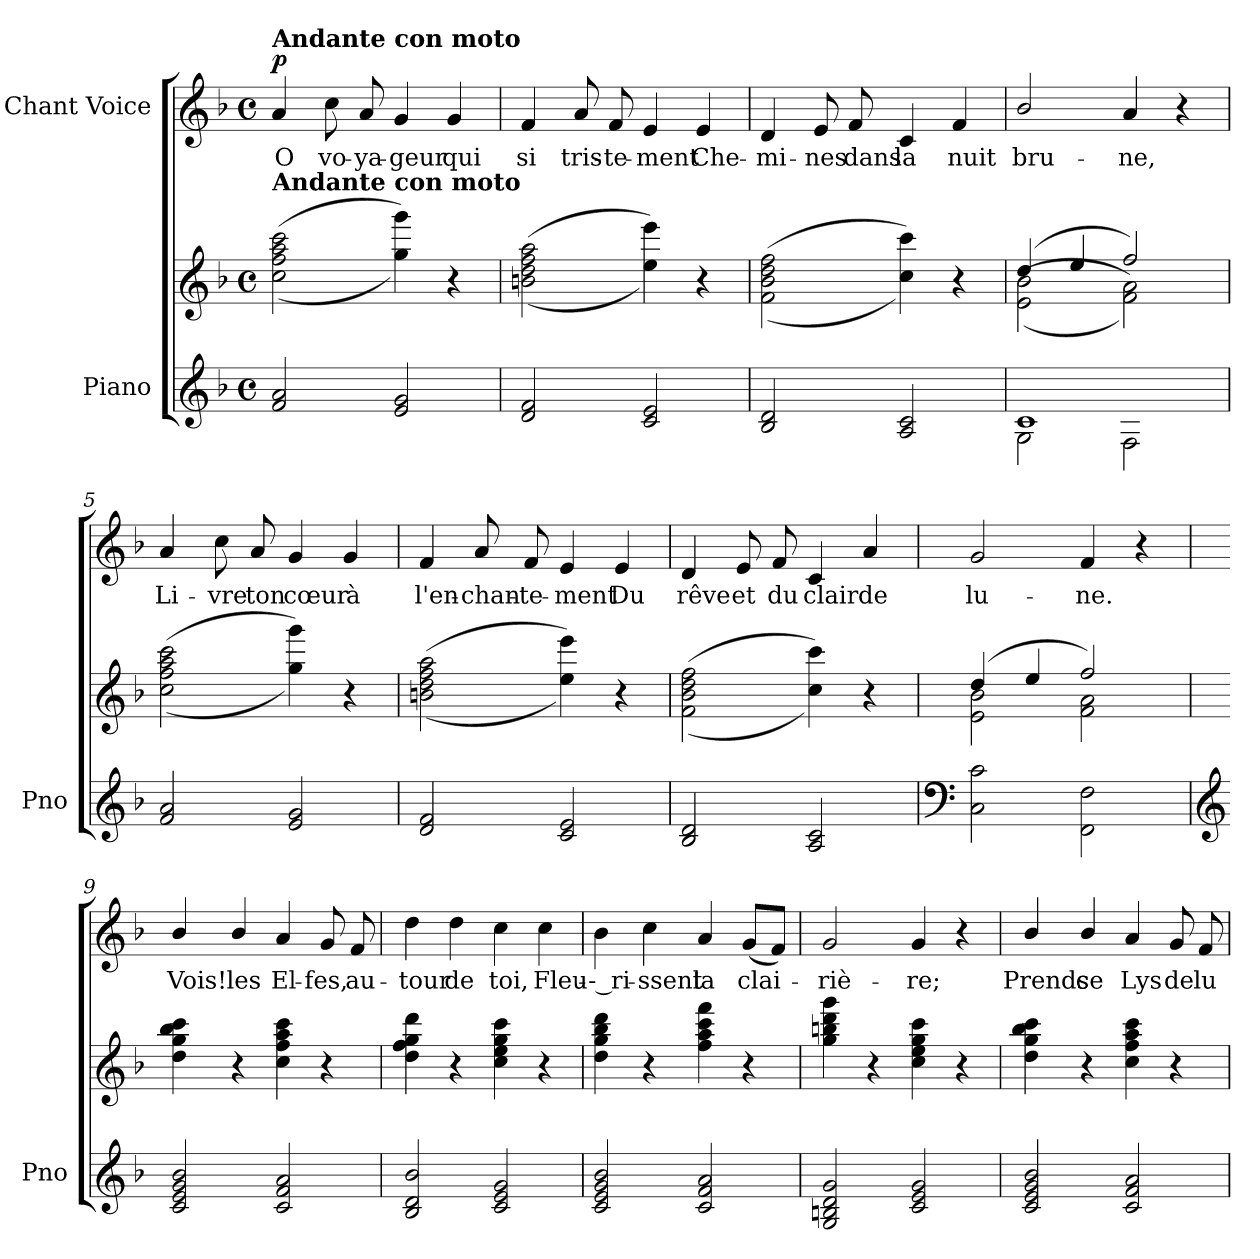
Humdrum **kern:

**kern	**kern	**dynam	**kern	**text	**dynam
*part2	*part2	*part2	*part1	*part1	*part1
*staff3	*staff2	*staff2/3	*staff1	*staff1	*staff1
*I"Piano	*	*	*I"Chant Voice	*	*
*I'Pno	*	*	*	*	*
*clefG2	*clefG2	*	*clefG2	*	*
*k[b-]	*k[b-]	*	*k[b-]	*	*
*M4/4	*M4/4	*	*M4/4	*	*
*met(c)	*met(c)	*	*met(c)	*	*
*MM80	*MM80	*	*MM80	*	*
=1	=1	=1	=1	=1	=1
!	!	!	!LO:TX:a:B:t=Andante con moto	!	!
!	!LO:TX:a:B:t=Andante con moto	!	!	!	!
!	!	!LO:DY:b	!	!LO:LY:b	!
!	!	!LO:DY:n=1:b	!	!	!LO:DY:a
2f/ 2a/	((<2cc\ 2ff\ 2aa\ 2ccc\	pp other-dynamics	4a/	O	p
!	!	!	!	!LO:LY:b	!
.	.	.	8cc\	vo-	.
!	!	!	!	!LO:LY:b	!
.	.	.	8a/	-ya-	.
!	!	!	!	!LO:LY:b	!
2e/ 2g/	4gg\ 4ggg\))	.	4g/	-geur	.
!	!	!	!	!LO:LY:b	!
.	4r	.	4g/	qui	.
=2	=2	=2	=2	=2	=2
!	!	!	!	!LO:LY:b	!
2d/ 2f/	((<2bn\ 2dd\ 2ff\ 2aa\	.	4f/	si	.
!	!	!	!	!LO:LY:b	!
.	.	.	8a/	tris-	.
!	!	!	!	!LO:LY:b	!
.	.	.	8f/	-te-	.
!	!	!	!	!LO:LY:b	!
2c/ 2e/	4ee\ 4eee\))	.	4e/	-ment	.
!	!	!	!	!LO:LY:b	!
.	4r	.	4e/	Che-	.
=3	=3	=3	=3	=3	=3
!	!	!	!	!LO:LY:b	!
2B-/ 2d/	((<2f\ 2b-\ 2dd\ 2ff\	.	4d/	-mi-	.
!	!	!	!	!LO:LY:b	!
.	.	.	8e/	-nes	.
!	!	!	!	!LO:LY:b	!
.	.	.	8f/	dans	.
!	!	!	!	!LO:LY:b	!
2A/ 2c/	4cc\ 4ccc\))	.	4c/	la	.
!	!	!	!	!LO:LY:b	!
.	4r	.	4f/	nuit	.
=4	=4	=4	=4	=4	=4
*^	*^	*	*	*	*
!	!	!	!	!	!	!LO:LY:b	!
1c	2G\	(4dd/	((2e\ 2b-\	.	2b-/	bru-	.
.	.	4ee/	.	.	.	.	.
!	!	!	!	!	!	!LO:LY:b	!
.	2F\	2ff/)	2f\ 2a\))	.	4a/	-ne,	.
.	.	.	.	.	4r	.	.
*v	*v	*	*	*	*	*	*
*	*v	*v	*	*	*	*
=5	=5	=5	=5	=5	=5
!	!	!LO:DY:b	!	!LO:LY:b	!
!	!	!LO:DY:n=1:b	!	!	!
2f/ 2a/	((<2cc\ 2ff\ 2aa\ 2ccc\	other-dynamics pp	4a/	Li-	.
!	!	!	!	!LO:LY:b	!
.	.	.	8cc\	-vre	.
!	!	!	!	!LO:LY:b	!
.	.	.	8a/	ton	.
!	!	!	!	!LO:LY:b	!
2e/ 2g/	4gg\ 4ggg\))	.	4g/	cœur	.
!	!	!	!	!LO:LY:b	!
.	4r	.	4g/	à	.
!!LO:LB:g=z
=6	=6	=6	=6	=6	=6
!	!	!	!	!LO:LY:b	!
2d/ 2f/	((<2bn\ 2dd\ 2ff\ 2aa\	.	4f/	l'en-	.
!	!	!	!	!LO:LY:b	!
.	.	.	8a/	-chan-	.
!	!	!	!	!LO:LY:b	!
.	.	.	8f/	-te-	.
!	!	!	!	!LO:LY:b	!
2c/ 2e/	4ee\ 4eee\))	.	4e/	-ment	.
!	!	!	!	!LO:LY:b	!
.	4r	.	4e/	Du	.
=7	=7	=7	=7	=7	=7
!	!	!	!	!LO:LY:b	!
2B-/ 2d/	((<2f\ 2b-\ 2dd\ 2ff\	.	4d/	rêve	.
!	!	!	!	!LO:LY:b	!
.	.	.	8e/	et	.
!	!	!	!	!LO:LY:b	!
.	.	.	8f/	du	.
!	!	!	!	!LO:LY:b	!
2A/ 2c/	4cc\ 4ccc\))	.	4c/	clair	.
!	!	!	!	!LO:LY:b	!
.	4r	.	4a/	de	.
=8	=8	=8	=8	=8	=8
*clefF4	*	*	*	*	*
*	*^	*	*	*	*
!	!	!	!	!	!LO:LY:b	!
2C\ 2c\	(4dd/	2e\ 2b-\	.	2g/	lu-	.
.	4ee/	.	.	.	.	.
!	!	!	!	!	!LO:LY:b	!
2FF\ 2F\	2ff/)	2f\ 2a\	.	4f/	-ne.	.
.	.	.	.	4r	.	.
*	*v	*v	*	*	*	*
=9	=9	=9	=9	=9	=9
*clefG2	*	*	*	*	*
!	!	!LO:DY:b	!	!LO:LY:b	!
!	!	!LO:DY:n=1:b	!	!	!LO:DY:a
!	!	!	!	!	!LO:DY:n=1:a
2c/ 2e/ 2g/ 2b-/	4dd\ 4gg\ 4bb-\ 4ccc\	other-dynamics f	4b-/	Vois!	other-dynamics f
!	!	!	!	!LO:LY:b	!
.	4r	.	4b-/	les	.
!	!	!	!	!LO:LY:b	!
2c/ 2f/ 2a/	4cc\ 4ff\ 4aa\ 4ccc\	.	4a/	El-	.
!	!	!	!	!LO:LY:b	!
.	4r	.	8g/	-fes,	.
!	!	!	!	!LO:LY:b	!
.	.	.	8f/	au-	.
=10	=10	=10	=10	=10	=10
!	!	!	!	!LO:LY:b	!
2B-/ 2d/ 2b-/	4dd\ 4ff\ 4gg\ 4ddd\	.	4dd\	-tour	.
!	!	!	!	!LO:LY:b	!
.	4r	.	4dd\	de	.
!	!	!	!	!LO:LY:b	!
2c/ 2e/ 2g/	4cc\ 4ee\ 4gg\ 4ccc\	.	4cc\	toi,	.
!	!	!	!	!LO:LY:b	!
.	4r	.	4cc\	Fleu-	.
!!LO:LB:g=z
=11	=11	=11	=11	=11	=11
!	!	!LO:DY:b	!	!LO:LY:b	!
!	!	!LO:DY:n=1:b	!	!	!
2c/ 2e/ 2g/ 2b-/	4dd\ 4gg\ 4bb-\ 4ddd\	other-dynamics f	4b-\	-- ri-	.
!	!	!	!	!LO:LY:b	!
.	4r	.	4cc\	-ssent	.
!	!	!	!	!LO:LY:b	!
2c/ 2f/ 2a/	4ff\ 4aa\ 4ccc\ 4fff\	.	4a/	la	.
!	!	!	!	!LO:LY:b	!
.	4r	.	(8g/L	clai-	.
.	.	.	8f/J)	.	.
=12	=12	=12	=12	=12	=12
!	!	!	!	!LO:LY:b	!
2G/ 2Bn/ 2d/ 2g/	4gg\ 4bbn\ 4ddd\ 4ggg\	.	2g/	-riè-	.
.	4r	.	.	.	.
!	!	!	!	!LO:LY:b	!
2c/ 2e/ 2g/	4cc\ 4ee\ 4gg\ 4ccc\	.	4g/	-re;	.
.	4r	.	4r	.	.
=13	=13	=13	=13	=13	=13
!	!	!	!	!LO:LY:b	!LO:DY:a
!	!	!	!	!	!LO:DY:n=1:a
2c/ 2e/ 2g/ 2b-/	4dd\ 4gg\ 4bb-\ 4ccc\	.	4b-/	Prends	other-dynamics f
!	!	!	!	!LO:LY:b	!
.	4r	.	4b-/	ce	.
!	!	!	!	!LO:LY:b	!
2c/ 2f/ 2a/	4cc\ 4ff\ 4aa\ 4ccc\	.	4a/	Lys	.
!	!	!	!	!LO:LY:b	!
.	4r	.	8g/	de	.
!	!	!	!	!LO:LY:b	!
.	.	.	8f/	lu-	.
=	=	=	=	=	=
*-	*-	*-	*-	*-	*-
